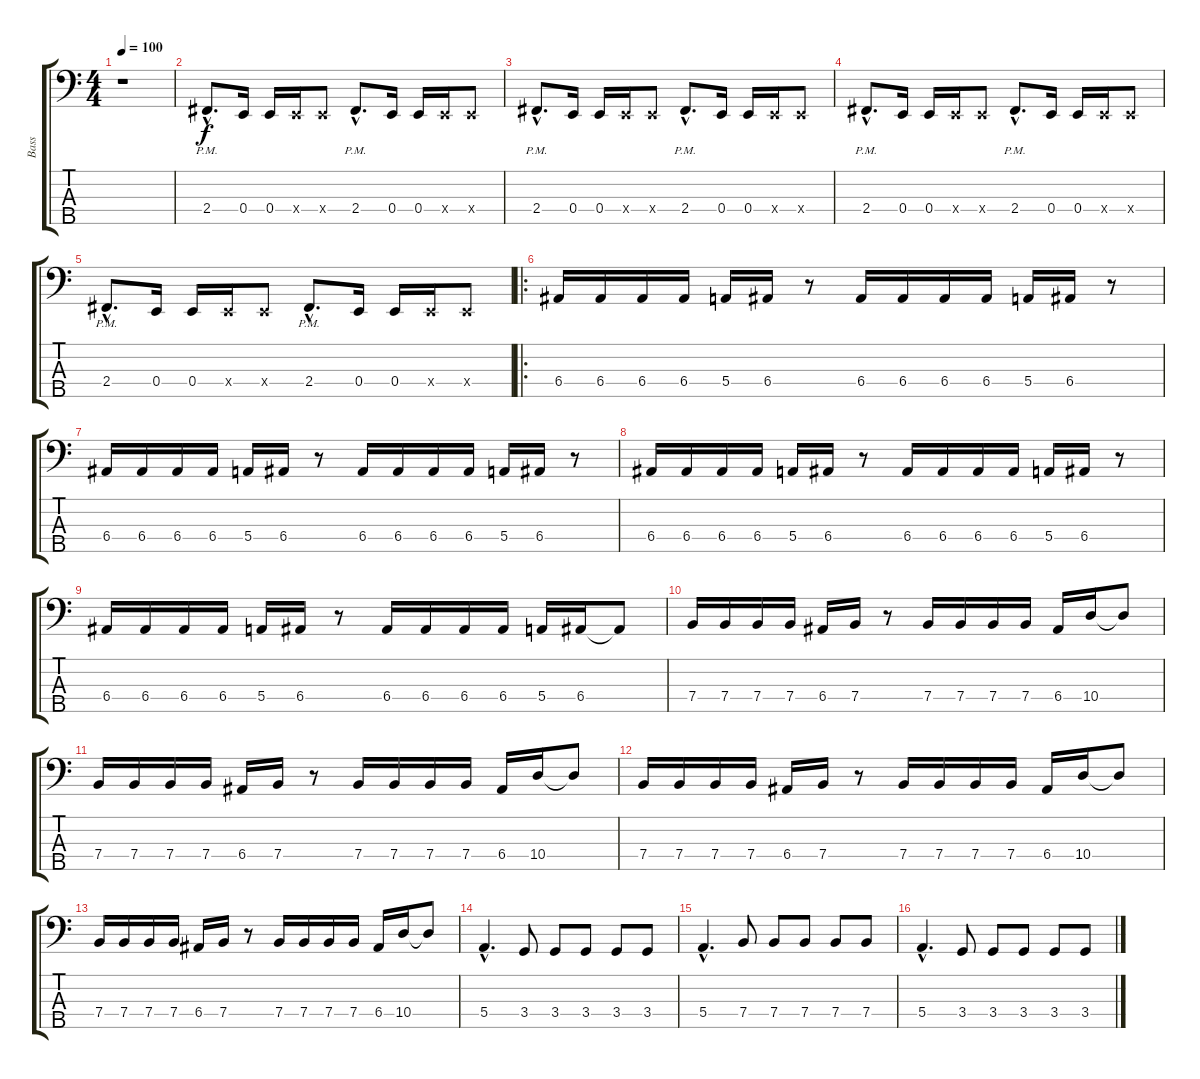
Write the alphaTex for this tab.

\track ("Bass" "Bass") {instrument electricbasspick}
\staff {score tabs}
\tuning (G2 D2 A1 E1 B0) {hide}
\ts (4 4)
\tempo 100
\clef f4
\ks c
r.1{dy f instrument electricbasspick} |
2.4{hac pm}.8{d} 0.4.16 0.4.16 0.4{x}.16 0.4{x}.8 2.4{hac pm}.8{d} 0.4.16 0.4.16 0.4{x}.16 0.4{x}.8 |
2.4{hac pm}.8{d} 0.4.16 0.4.16 0.4{x}.16 0.4{x}.8 2.4{hac pm}.8{d} 0.4.16 0.4.16 0.4{x}.16 0.4{x}.8 |
2.4{hac pm}.8{d} 0.4.16 0.4.16 0.4{x}.16 0.4{x}.8 2.4{hac pm}.8{d} 0.4.16 0.4.16 0.4{x}.16 0.4{x}.8 |
2.4{hac pm}.8{d} 0.4.16 0.4.16 0.4{x}.16 0.4{x}.8 2.4{hac pm}.8{d} 0.4.16 0.4.16 0.4{x}.16 0.4{x}.8 |
\ro
6.4.16 6.4.16 6.4.16 6.4.16 5.4.16 6.4.16 r.8 6.4.16 6.4.16 6.4.16 6.4.16 5.4.16 6.4.16 r.8 |
6.4.16 6.4.16 6.4.16 6.4.16 5.4.16 6.4.16 r.8 6.4.16 6.4.16 6.4.16 6.4.16 5.4.16 6.4.16 r.8 |
6.4.16 6.4.16 6.4.16 6.4.16 5.4.16 6.4.16 r.8 6.4.16 6.4.16 6.4.16 6.4.16 5.4.16 6.4.16 r.8 |
6.4.16 6.4.16 6.4.16 6.4.16 5.4.16 6.4.16 r.8 6.4.16 6.4.16 6.4.16 6.4.16 5.4.16 6.4.16 6.4{t}.8 |
7.4.16 7.4.16 7.4.16 7.4.16 6.4.16 7.4.16 r.8 7.4.16 7.4.16 7.4.16 7.4.16 6.4.16 10.4.16 10.4{t}.8 |
7.4.16 7.4.16 7.4.16 7.4.16 6.4.16 7.4.16 r.8 7.4.16 7.4.16 7.4.16 7.4.16 6.4.16 10.4.16 10.4{t}.8 |
7.4.16 7.4.16 7.4.16 7.4.16 6.4.16 7.4.16 r.8 7.4.16 7.4.16 7.4.16 7.4.16 6.4.16 10.4.16 10.4{t}.8 |
7.4.16 7.4.16 7.4.16 7.4.16 6.4.16 7.4.16 r.8 7.4.16 7.4.16 7.4.16 7.4.16 6.4.16 10.4.16 10.4{t}.8 |
5.4{hac}.4{d} 3.4.8 3.4.8 3.4.8 3.4.8 3.4.8 |
5.4{hac}.4{d} 7.4.8 7.4.8 7.4.8 7.4.8 7.4.8 |
5.4{hac}.4{d} 3.4.8 3.4.8 3.4.8 3.4.8 3.4.8
